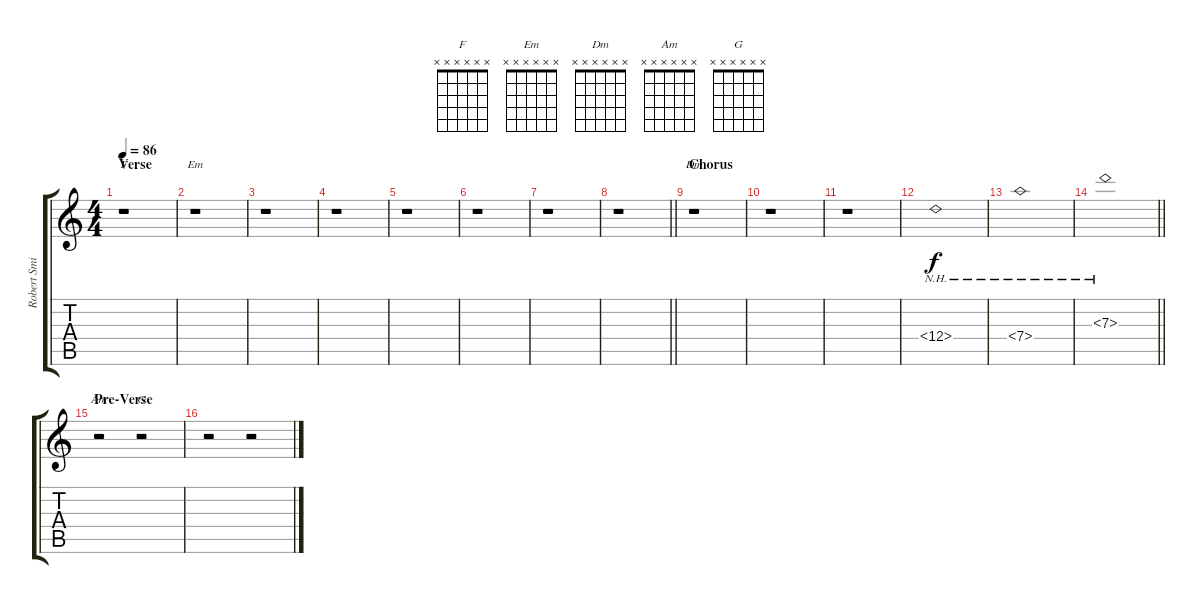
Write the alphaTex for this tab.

\track ("Robert Smith (Guitar Harmonics)" "Robert Smi") {instrument electricguitarclean}
\staff {score tabs}
\tuning (E4 B3 G3 D3 A2 E2) {hide}
\chord ("F" x x x x x x)
\chord ("Em" x x x x x x)
\chord ("Dm" x x x x x x)
\chord ("Am" x x x x x x)
\chord ("G" x x x x x x)
\ts (4 4)
\section ("" "Verse")
\tempo 86
\clef g2
\ks c
r.1{ch "F" dy f} |
r.1{ch "Em"} |
r.1 |
r.1 |
r.1 |
r.1 |
r.1 |
\barLineRight lightlight
r.1 |
\section ("" "Chorus")
r.1{ch "Dm"} |
r.1 |
r.1 |
12.4{nh}.1 |
7.4{nh}.1 |
\barLineRight lightlight
7.3{nh}.1 |
\section ("" "Pre-Verse")
r.2{ch "Am"} r.2{ch "G"} |
r.2 r.2
